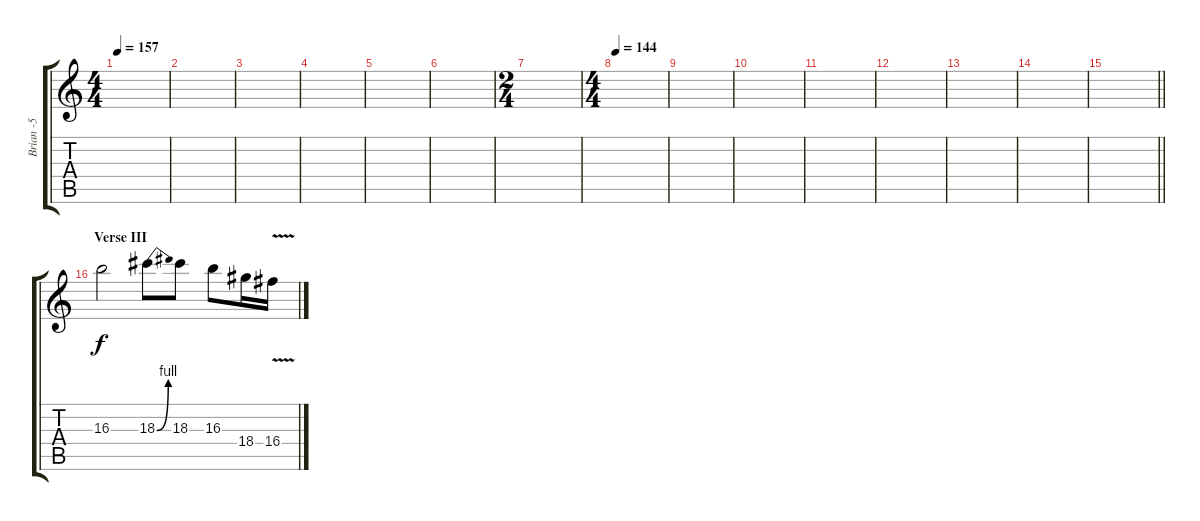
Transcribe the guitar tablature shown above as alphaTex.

\track ("Brian -5" "Brian -5") {instrument overdrivenguitar}
\staff {score tabs}
\tuning (E4 B3 G3 D3 A2 E2) {hide}
\ts (4 4)
\tempo 157
\clef g2
\ks c
|
|
|
|
|
|
\ts (2 4)
|
\ts (4 4)
\tempo 144
|
|
|
|
|
|
|
\barLineRight lightlight
|
\section ("" "Verse III")
16.3.2 18.3{be (bend 0 0 60 4)}.8 18.3.8 16.3.8 18.4.16 16.4{v}.16
